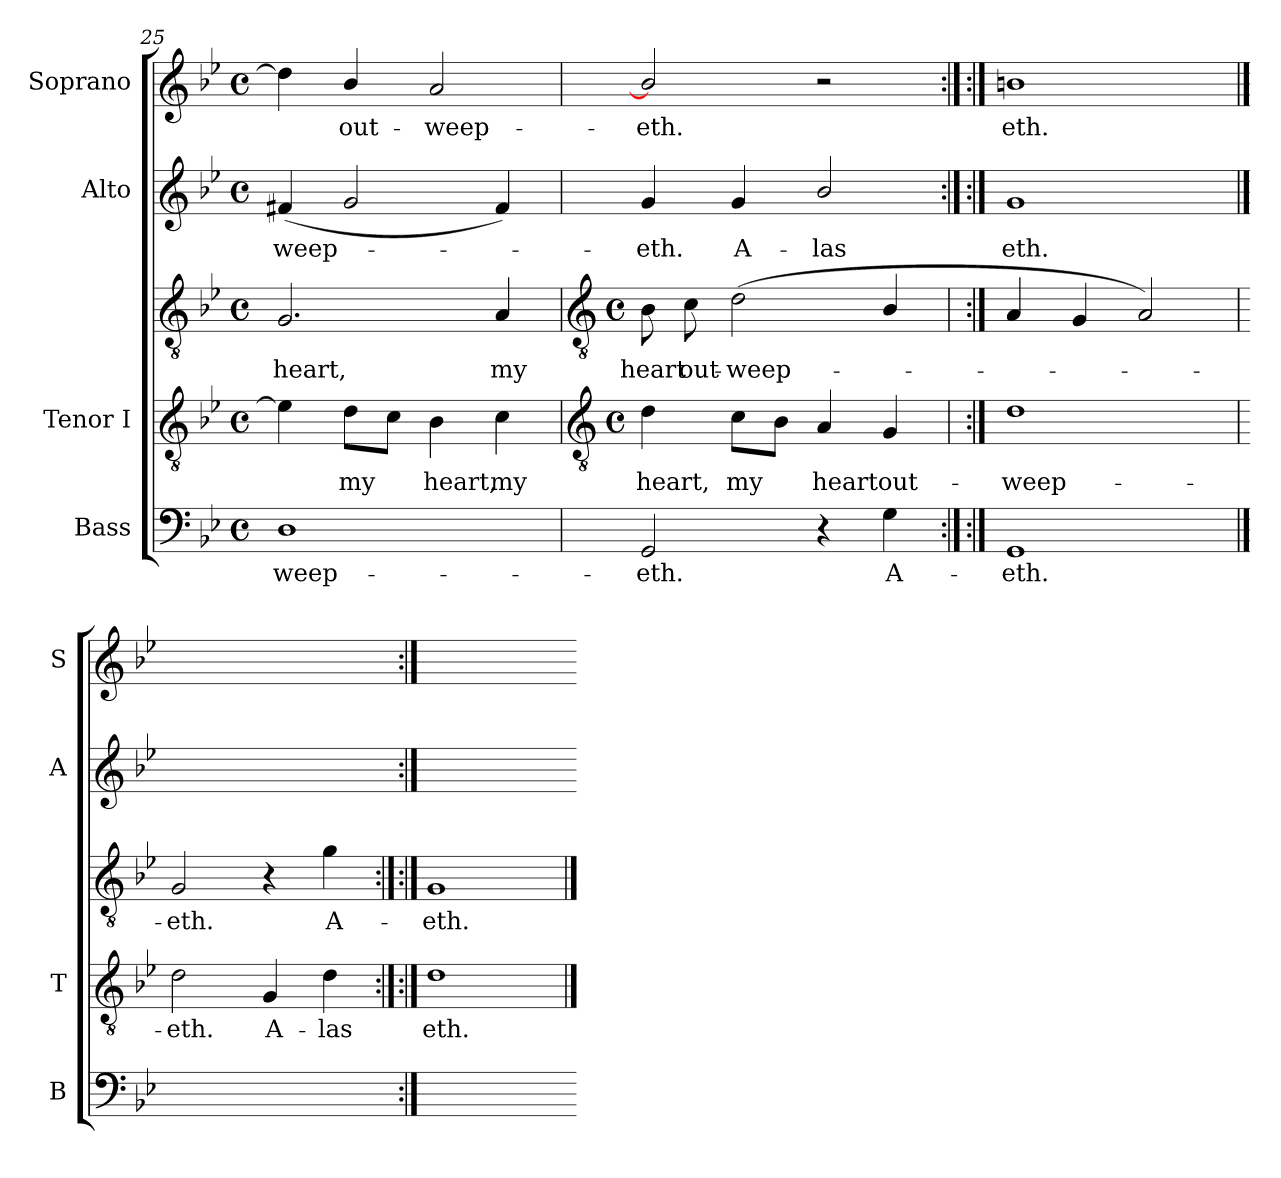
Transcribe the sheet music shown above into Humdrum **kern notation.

**kern	**text	**kern	**text	**kern	**text	**kern	**text	**kern	**text
*part4	*part4	*part3	*part3	*part3	*part3	*part2	*part2	*part1	*part1
*staff5	*staff5	*staff4	*staff4	*staff3	*staff3	*staff2	*staff2	*staff1	*staff1
*I"Bass	*	*I"Tenor I	*	*	*	*I"Alto	*	*I"Soprano	*
*I'B	*	*I'T	*	*	*	*I'A	*	*I'S	*
*clefF4	*	*clefGv2	*	*clefGv2	*	*clefG2	*	*clefG2	*
*k[b-e-]	*	*k[b-e-]	*	*k[b-e-]	*	*k[b-e-]	*	*k[b-e-]	*
*B-:	*	*B-:	*	*B-:	*	*B-:	*	*B-:	*
*M4/4	*	*M4/4	*	*M4/4	*	*M4/4	*	*M4/4	*
*met(c)	*	*met(c)	*	*met(c)	*	*met(c)	*	*met(c)	*
=25	=25	=25	=25	=25	=25	=25	=25	=25	=25
!	!LO:LY:b	!	!	!	!LO:LY:b	!	!LO:LY:b	!	!
1D	-weep-	4e-]	.	2.G	heart,	(<4f#X	-weep-	4dd]	.
!	!	!	!LO:LY:b	!	!	!	!	!	!LO:LY:b
.	.	8dL	my	.	.	2g	.	4b-/	out-
.	.	8cJ	.	.	.	.	.	.	.
!	!	!	!LO:LY:b	!	!	!	!	!	!LO:LY:b
.	.	4B-	heart,	.	.	.	.	2a	-weep-
!	!	!	!LO:LY:b	!	!LO:LY:b	!	!	!	!
.	.	4c	my	4A	my	4f#)	.	.	.
!!LO:LB:g=z
=26	=26	=26	=26	=26	=26	=26	=26	=26	=26
*	*	*clefGv2	*	*clefGv2	*	*	*	*	*
*	*	*M4/4	*	*M4/4	*	*	*	*	*
*	*	*met(c)	*	*met(c)	*	*	*	*	*
!	!LO:LY:b	!	!LO:LY:b	!	!LO:LY:b	!	!LO:LY:b	!	!LO:LY:b
2GG	-eth.	4d	heart,	8B-	heart	4g	eth.	2b-/]	-eth.
!	!	!	!	!	!LO:LY:b	!	!	!	!
.	.	.	.	8c	out-	.	.	.	.
!	!	!	!LO:LY:b	!	!LO:LY:b	!	!LO:LY:b	!	!
.	.	8cL	my	(<2d	-weep-	4g	A-	.	.
.	.	8B-J	.	.	.	.	.	.	.
!	!	!	!LO:LY:b	!	!	!	!LO:LY:b	!	!
4r	.	4A	heart	.	.	2b-/	-las	2r	.
!	!LO:LY:b	!	!LO:LY:b	!	!	!	!	!	!
4G	A-	4G	out-	4B-/	.	.	.	.	.
=27:|!	=27:|!	=27	=27:|!	=27	=27:|!	=27:|!	=27:|!	=27:|!	=27:|!
!	!LO:LY:b	!	!LO:LY:b	!	!	!	!LO:LY:b	!	!LO:LY:b
1GG	-eth.	1d	-weep-	4A	.	1g	-eth.	1bn	-eth.
.	.	.	.	4G	.	.	.	.	.
.	.	.	.	2A)	.	.	.	.	.
==	==	=	==	=	==	==	==	==	==
!	!	!	!LO:LY:b	!	!LO:LY:b	!	!	!	!
1ryy	.	2d	eth.	2G	-eth.	1ryy	.	1ryy	.
!	!	!	!LO:LY:b	!	!	!	!	!	!
.	.	4G	A-	4r	.	.	.	.	.
!	!	!	!LO:LY:b	!	!LO:LY:b	!	!	!	!
.	.	4d	-las	4g	A-	.	.	.	.
=	=	=:|!	=	=:|!	=	=	=	=	=
!	!	!	!LO:LY:b	!	!LO:LY:b	!	!	!	!
1ryy	.	1d	-eth.	1G	-eth.	1ryy	.	1ryy	.
=	=	==	=	==	=	=	=	=	=
*-	*-	*-	*-	*-	*-	*-	*-	*-	*-
